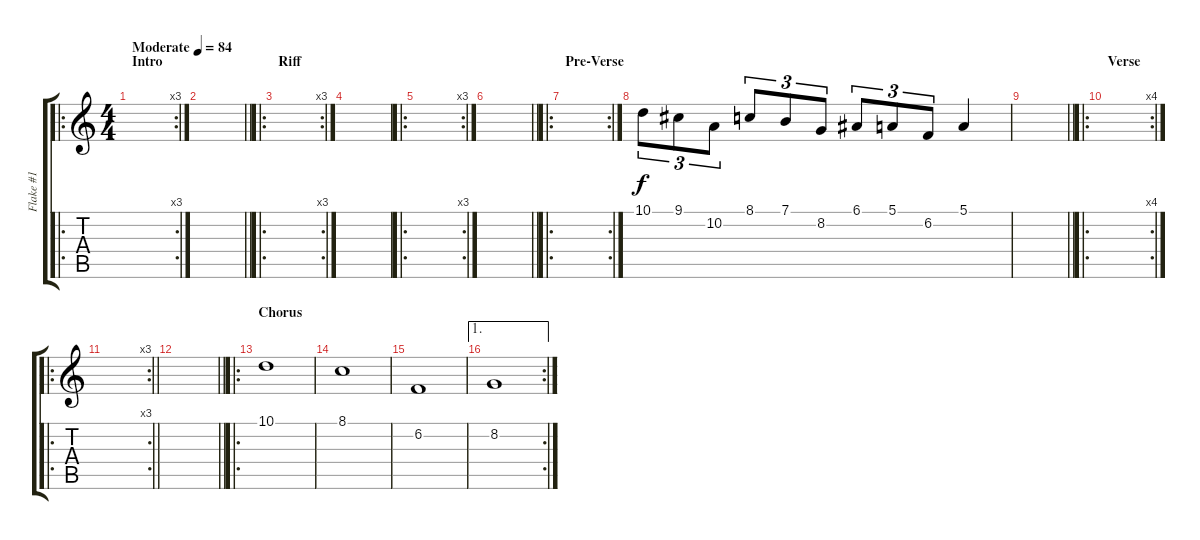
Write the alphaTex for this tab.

\track ("Flake #1" "Flake #1") {instrument acousticgrandpiano}
\staff {score tabs}
\tuning (E4 B3 G3 D3 A2 D2) {hide}
\ro
\rc 3
\ts (4 4)
\section ("" "Intro")
\tempo (84 "Moderate")
\clef g2
\ks c
|
\barLineRight lightlight
|
\ro
\rc 3
\section ("" "Riff")
|
|
\ro
\rc 3
|
\barLineRight lightlight
|
\ro
\rc 2
\section ("" "Pre-Verse")
|
10.1.8{tu (3 2)} 9.1.8{tu (3 2)} 10.2.8{tu (3 2)} 8.1.8{tu (3 2)} 7.1.8{tu (3 2)} 8.2.8{tu (3 2)} 6.1.8{tu (3 2)} 5.1.8{tu (3 2)} 6.2.8{tu (3 2)} 5.1.4 |
\barLineRight lightlight
|
\ro
\rc 4
\section ("" "Verse")
|
\ro
\rc 3
\barLineRight lightlight
|
\barLineRight lightlight
|
\ro
\section ("" "Chorus")
10.1.1{instrument choiraahs} |
8.1.1 |
6.2.1 |
\ae 1
\rc 2
8.2.1
